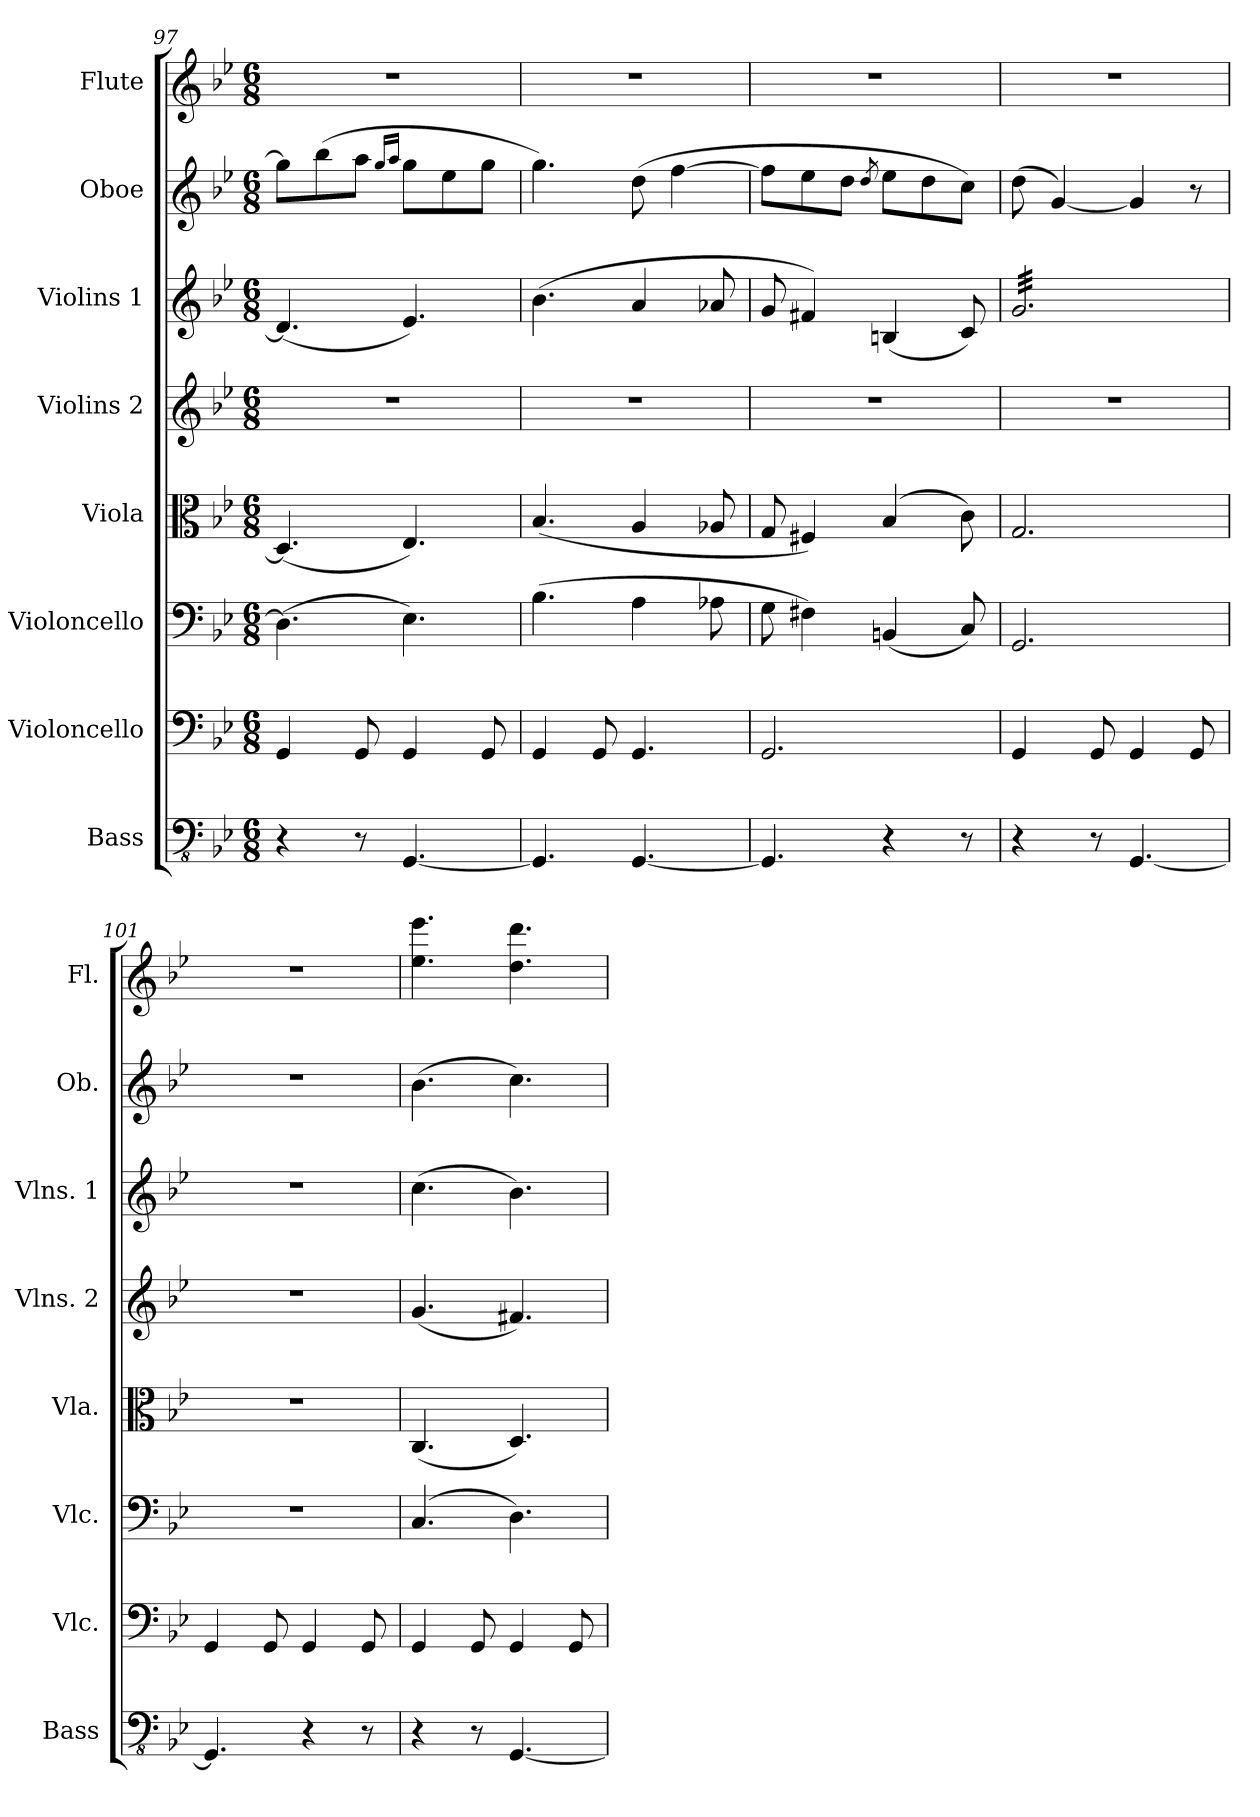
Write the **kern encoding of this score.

**kern	**kern	**kern	**kern	**kern	**kern	**kern	**kern
*part8	*part7	*part6	*part5	*part4	*part3	*part2	*part1
*staff8	*staff7	*staff6	*staff5	*staff4	*staff3	*staff2	*staff1
*I"Bass	*I"Violoncello	*I"Violoncello	*I"Viola	*I"Violins 2	*I"Violins 1	*I"Oboe	*I"Flute
*I'Bass	*I'Vlc.	*I'Vlc.	*I'Vla.	*I'Vlns. 2	*I'Vlns. 1	*I'Ob.	*I'Fl.
*clefFv4	*clefF4	*clefF4	*clefC3	*clefG2	*clefG2	*clefG2	*clefG2
*k[b-e-]	*k[b-e-]	*k[b-e-]	*k[b-e-]	*k[b-e-]	*k[b-e-]	*k[b-e-]	*k[b-e-]
*B-:	*B-:	*B-:	*B-:	*B-:	*B-:	*B-:	*B-:
*M6/8	*M6/8	*M6/8	*M6/8	*M6/8	*M6/8	*M6/8	*M6/8
=97	=97	=97	=97	=97	=97	=97	=97
4r	4GG/	(4.D\]	(4.D/]	2.r	(4.d/]	8gg\L]	2.r
.	.	.	.	.	.	(8bb-\	.
8r	8GG/	.	.	.	.	8aa\J	.
.	.	.	.	.	.	16qgg/LL	.
.	.	.	.	.	.	16qaa/JJ	.
[4.GGG/	4GG/	4.E-\)	4.E-/)	.	4.e-/)	8gg\L	.
.	.	.	.	.	.	8ee-\	.
.	8GG/	.	.	.	.	8gg\J	.
=98	=98	=98	=98	=98	=98	=98	=98
4.GGG/]	4GG/	(4.B-\	(4.B-/	2.r	(4.b-\	4.gg\)	2.r
.	8GG/	.	.	.	.	.	.
[4.GGG/	4.GG/	4A\	4A/	.	4a/	(8dd\	.
.	.	.	.	.	.	[4ff\	.
.	.	8A-X\	8A-X/	.	8a-X/	.	.
!!LO:PB:g=z
=99	=99	=99	=99	=99	=99	=99	=99
4.GGG/]	2.GG/	8G\	8G/	2.r	8g/	8ff\L]	2.r
.	.	4F#X\)	4F#X/)	.	4f#X/)	8ee-\	.
.	.	.	.	.	.	8dd\J	.
.	.	.	.	.	.	8qdd/	.
4r	.	(4BBn/	(4B-/	.	(4Bn/	8ee-\L	.
.	.	.	.	.	.	8dd\	.
8r	.	8C/)	8c\)	.	8c/)	8cc\J)	.
=100	=100	=100	=100	=100	=100	=100	=100
*	*	*	*	*	*tremolo	*	*
4r	4GG/	2.GG/	2.G/	2.r	32g/LLL	(8dd\	2.r
.	.	.	.	.	32g/	.	.
.	.	.	.	.	32g/	.	.
.	.	.	.	.	32g/	.	.
.	.	.	.	.	32g/	[4g/)	.
.	.	.	.	.	32g/	.	.
.	.	.	.	.	32g/	.	.
.	.	.	.	.	32g/	.	.
8r	8GG/	.	.	.	32g/	.	.
.	.	.	.	.	32g/	.	.
.	.	.	.	.	32g/	.	.
.	.	.	.	.	32g/	.	.
[4.GGG/	4GG/	.	.	.	32g/	4g/]	.
.	.	.	.	.	32g/	.	.
.	.	.	.	.	32g/	.	.
.	.	.	.	.	32g/	.	.
.	.	.	.	.	32g/	.	.
.	.	.	.	.	32g/	.	.
.	.	.	.	.	32g/	.	.
.	.	.	.	.	32g/	.	.
.	8GG/	.	.	.	32g/	8r	.
.	.	.	.	.	32g/	.	.
.	.	.	.	.	32g/	.	.
.	.	.	.	.	32g/JJJ	.	.
*	*	*	*	*	*Xtremolo	*	*
=101	=101	=101	=101	=101	=101	=101	=101
4.GGG/]	4GG/	2.r	2.r	2.r	2.r	2.r	2.r
.	8GG/	.	.	.	.	.	.
4r	4GG/	.	.	.	.	.	.
8r	8GG/	.	.	.	.	.	.
=102	=102	=102	=102	=102	=102	=102	=102
4r	4GG/	(4.C/	(4.C/	(4.g/	(4.cc\	(4.b-\	4.ee-\ 4.eee-\
8r	8GG/	.	.	.	.	.	.
[4.GGG/	4GG/	4.D\)	4.D/)	4.f#X/)	4.b-\)	4.cc\)	4.dd\ 4.ddd\
.	8GG/	.	.	.	.	.	.
=	=	=	=	=	=	=	=
*-	*-	*-	*-	*-	*-	*-	*-
